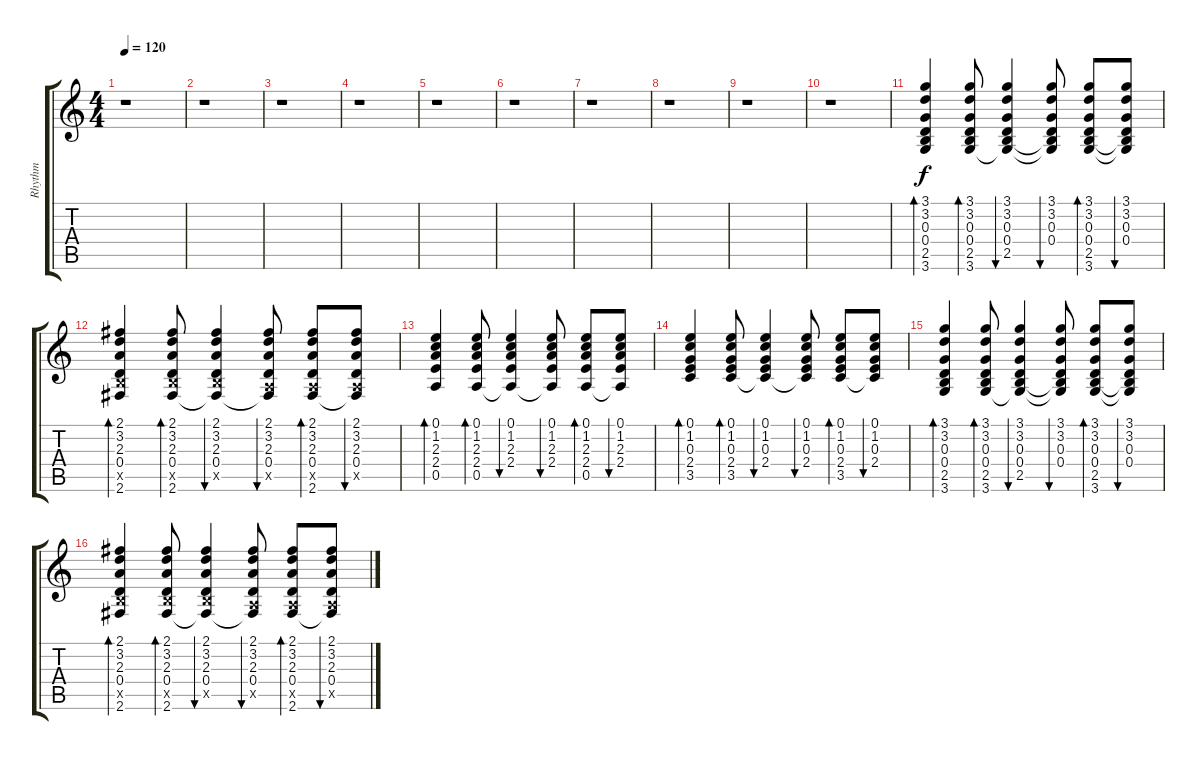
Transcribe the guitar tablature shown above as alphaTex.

\track ("Rhythm" "Rhythm") {instrument overdrivenguitar}
\staff {score tabs}
\tuning (E4 B3 G3 D3 A2 E2) {hide}
\ts (4 4)
\tempo 120
\clef g2
\ks c
r.1{dy f} |
r.1 |
r.1 |
r.1 |
r.1 |
r.1 |
r.1 |
r.1 |
r.1 |
r.1 |
(3.1 3.2 0.3 0.4 2.5 3.6).4{bd 30} (3.1 3.2 0.3 0.4 2.5 3.6).8{bd 30} (3.1 3.2 0.3 0.4 2.5 3.6{t}).4{bu 30} (3.1 3.2 0.3 0.4 2.5{t} 3.6{t}).8{bu 30} (3.1 3.2 0.3 0.4 2.5 3.6).8{bd 30} (3.1 3.2 0.3 0.4 2.5{t} 3.6{t}).8{bu 30} |
(2.1 3.2 2.3 0.4 2.5{x} 2.6).4{bd 30} (2.1 3.2 2.3 0.4 2.5{x} 2.6).8{bd 30} (2.1 3.2 2.3 0.4 2.5{x} 2.6{t}).4{bu 30} (2.1 3.2 2.3 0.4 0.5{x} 2.6{t}).8{bu 30} (2.1 3.2 2.3 0.4 0.5{x} 2.6).8{bd 30} (2.1 3.2 2.3 0.4 0.5{x} 2.6{t}).8{bu 30} |
(0.1 1.2 2.3 2.4 0.5).4{bd 30} (0.1 1.2 2.3 2.4 0.5).8{bd 30} (0.1 1.2 2.3 2.4 0.5{t}).4{bu 30} (0.1 1.2 2.3 2.4 0.5{t}).8{bu 30} (0.1 1.2 2.3 2.4 0.5).8{bd 30} (0.1 1.2 2.3 2.4 0.5{t}).8{bu 30} |
(0.1 1.2 0.3 2.4 3.5).4{bd 30} (0.1 1.2 0.3 2.4 3.5).8{bd 30} (0.1 1.2 0.3 2.4 3.5{t}).4{bu 30} (0.1 1.2 0.3 2.4 3.5{t}).8{bu 30} (0.1 1.2 0.3 2.4 3.5).8{bd 30} (0.1 1.2 0.3 2.4 3.5{t}).8{bu 30} |
(3.1 3.2 0.3 0.4 2.5 3.6).4{bd 30} (3.1 3.2 0.3 0.4 2.5 3.6).8{bd 30} (3.1 3.2 0.3 0.4 2.5 3.6{t}).4{bu 30} (3.1 3.2 0.3 0.4 2.5{t} 3.6{t}).8{bu 30} (3.1 3.2 0.3 0.4 2.5 3.6).8{bd 30} (3.1 3.2 0.3 0.4 2.5{t} 3.6{t}).8{bu 30} |
(2.1 3.2 2.3 0.4 2.5{x} 2.6).4{bd 30} (2.1 3.2 2.3 0.4 2.5{x} 2.6).8{bd 30} (2.1 3.2 2.3 0.4 2.5{x} 2.6{t}).4{bu 30} (2.1 3.2 2.3 0.4 0.5{x} 2.6{t}).8{bu 30} (2.1 3.2 2.3 0.4 0.5{x} 2.6).8{bd 30} (2.1 3.2 2.3 0.4 0.5{x} 2.6{t}).8{bu 30}
